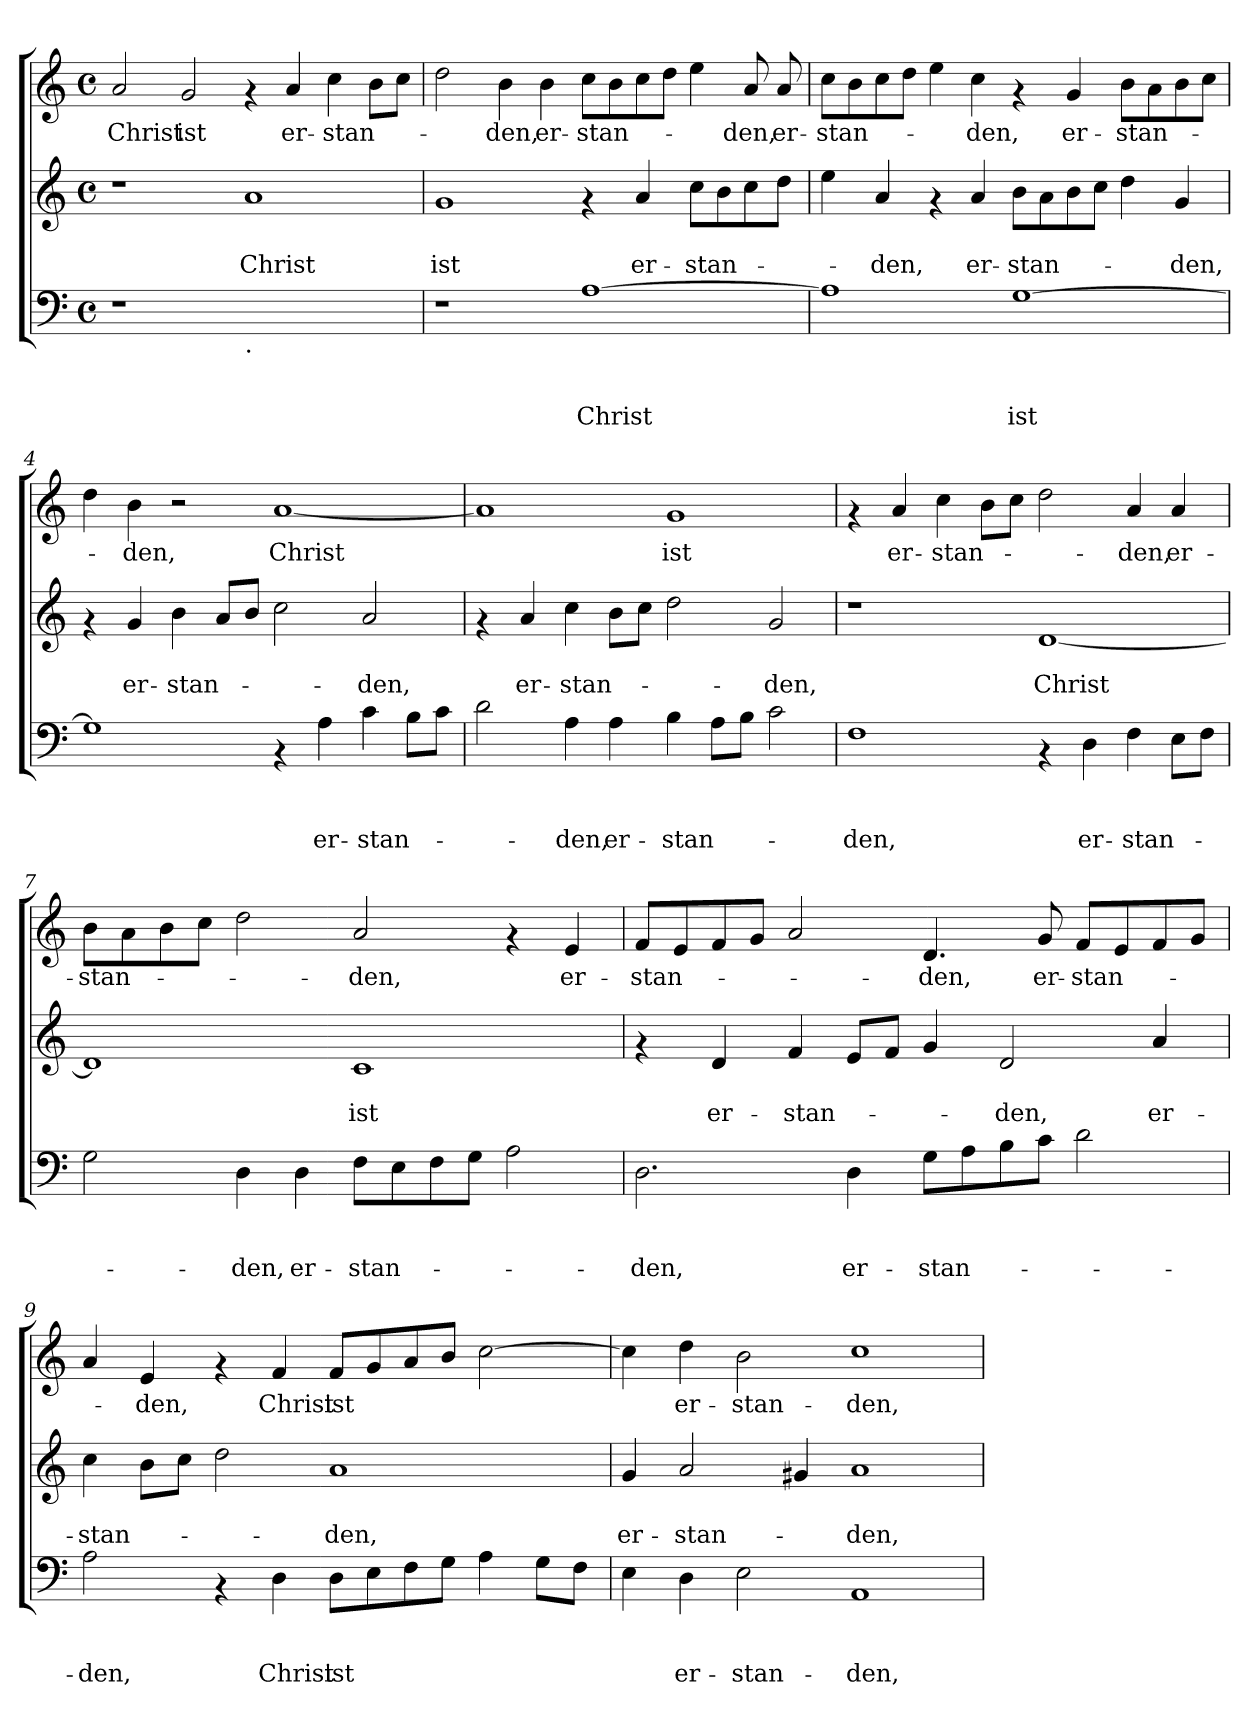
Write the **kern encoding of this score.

**kern	**text	**text	**text	**kern	**text	**text	**kern	**text
*part3	*part3	*part3	*part3	*part2	*part2	*part2	*part1	*part1
*staff3	*staff3	*staff3	*staff3	*staff2	*staff2	*staff2	*staff1	*staff1
*clefF4	*	*	*	*clefG2	*	*	*clefG2	*
*k[]	*	*	*	*k[]	*	*	*k[]	*
*C:	*	*	*	*C:	*	*	*C:	*
*M4/4	*	*	*	*M4/4	*	*	*M4/4	*
*met(c)	*	*	*	*met(c)	*	*	*met(c)	*
=1	=1	=1	=1	=1	=1	=1	=1	=1
!	!	!	!	!	!	!	!	!LO:LY:b
1r	.	.	.	1r	.	.	2a/	Christ
!	!	!	!	!	!	!	!	!LO:LY:b
.	.	.	.	.	.	.	2g/	ist
!LO:TX:b:t=.	!	!	!	!	!	!	!	!
!	!	!	!	!	!	!LO:LY:b	!	!
1ryy	.	.	.	1a	.	Christ	4rf	.
!	!	!	!	!	!	!	!	!LO:LY:b
.	.	.	.	.	.	.	4a/	er-
!	!	!	!	!	!	!	!	!LO:LY:b
.	.	.	.	.	.	.	4cc\	-stan-
.	.	.	.	.	.	.	8b\L	.
.	.	.	.	.	.	.	8cc\J	.
=2	=2	=2	=2	=2	=2	=2	=2	=2
!	!	!	!	!	!	!LO:LY:b	!	!
1r	.	.	.	1g	.	ist	2dd\	.
!	!	!	!	!	!	!	!	!LO:LY:b
.	.	.	.	.	.	.	4b\	-den,
!	!	!	!	!	!	!	!	!LO:LY:b
.	.	.	.	.	.	.	4b\	er-
!	!	!	!LO:LY:b	!	!	!	!	!LO:LY:b
[>1A	.	.	Christ	4rf	.	.	8cc\L	-stan-
.	.	.	.	.	.	.	8b\	.
!	!	!	!	!	!	!LO:LY:b	!	!
.	.	.	.	4a/	.	er-	8cc\	.
.	.	.	.	.	.	.	8dd\J	.
!	!	!	!	!	!	!LO:LY:b	!	!
.	.	.	.	8cc\L	.	-stan-	4ee\	.
.	.	.	.	8b\	.	.	.	.
!	!	!	!	!	!	!	!	!LO:LY:b
.	.	.	.	8cc\	.	.	8a/	-den,
!	!	!	!	!	!	!	!	!LO:LY:b
.	.	.	.	8dd\J	.	.	8a/	er-
=3	=3	=3	=3	=3	=3	=3	=3	=3
!	!	!	!	!	!	!	!	!LO:LY:b
1A]	.	.	.	4ee\	.	.	8cc\L	-stan-
.	.	.	.	.	.	.	8b\	.
!	!	!	!	!	!	!LO:LY:b	!	!
.	.	.	.	4a/	.	-den,	8cc\	.
.	.	.	.	.	.	.	8dd\J	.
.	.	.	.	4rf	.	.	4ee\	.
!	!	!	!	!	!	!LO:LY:b	!	!LO:LY:b
.	.	.	.	4a/	.	er-	4cc\	-den,
!	!	!	!LO:LY:b	!	!	!LO:LY:b	!	!
[<1G	.	.	ist	8b\L	.	-stan-	4rf	.
.	.	.	.	8a\	.	.	.	.
!	!	!	!	!	!	!	!	!LO:LY:b
.	.	.	.	8b\	.	.	4g/	er-
.	.	.	.	8cc\J	.	.	.	.
!	!	!	!	!	!	!	!	!LO:LY:b
.	.	.	.	4dd\	.	.	8b\L	-stan-
.	.	.	.	.	.	.	8a\	.
!	!	!	!	!	!	!LO:LY:b	!	!
.	.	.	.	4g/	.	-den,	8b\	.
.	.	.	.	.	.	.	8cc\J	.
!!LO:LB:g=z
=4	=4	=4	=4	=4	=4	=4	=4	=4
1G]	.	.	.	4rf	.	.	4dd\	.
!	!	!	!	!	!	!LO:LY:b	!	!LO:LY:b
.	.	.	.	4g/	.	er-	4b\	-den,
!	!	!	!	!	!	!LO:LY:b	!	!
.	.	.	.	4b\	.	-stan-	2r	.
.	.	.	.	8a/L	.	.	.	.
.	.	.	.	8b/J	.	.	.	.
!	!	!	!	!	!	!	!	!LO:LY:b
4rAA	.	.	.	2cc\	.	.	[<1a	Christ
!	!	!	!LO:LY:b	!	!	!	!	!
4A\	.	.	er-	.	.	.	.	.
!	!	!	!LO:LY:b	!	!	!LO:LY:b	!	!
4c\	.	.	-stan-	2a/	.	-den,	.	.
8B\L	.	.	.	.	.	.	.	.
8c\J	.	.	.	.	.	.	.	.
=5	=5	=5	=5	=5	=5	=5	=5	=5
2d\	.	.	.	4rf	.	.	1a]	.
!	!	!	!	!	!	!LO:LY:b	!	!
.	.	.	.	4a/	.	er-	.	.
!	!	!	!LO:LY:b	!	!	!LO:LY:b	!	!
4A\	.	.	-den,	4cc\	.	-stan-	.	.
!	!	!	!LO:LY:b	!	!	!	!	!
4A\	.	.	er-	8b\L	.	.	.	.
.	.	.	.	8cc\J	.	.	.	.
!	!	!	!LO:LY:b	!	!	!	!	!LO:LY:b
4B\	.	.	-stan-	2dd\	.	.	1g	ist
8A\L	.	.	.	.	.	.	.	.
8B\J	.	.	.	.	.	.	.	.
!	!	!	!	!	!	!LO:LY:b	!	!
2c\	.	.	.	2g/	.	-den,	.	.
=6	=6	=6	=6	=6	=6	=6	=6	=6
!	!	!	!LO:LY:b	!	!	!	!	!
1F	.	.	-den,	1r	.	.	4rf	.
!	!	!	!	!	!	!	!	!LO:LY:b
.	.	.	.	.	.	.	4a/	er-
!	!	!	!	!	!	!	!	!LO:LY:b
.	.	.	.	.	.	.	4cc\	-stan-
.	.	.	.	.	.	.	8b\L	.
.	.	.	.	.	.	.	8cc\J	.
!	!	!	!	!	!	!LO:LY:b	!	!
4rAA	.	.	.	[<1d	.	Christ	2dd\	.
!	!	!	!LO:LY:b	!	!	!	!	!
4D\	.	.	er-	.	.	.	.	.
!	!	!	!LO:LY:b	!	!	!	!	!LO:LY:b
4F\	.	.	-stan-	.	.	.	4a/	-den,
!	!	!	!	!	!	!	!	!LO:LY:b
8E\L	.	.	.	.	.	.	4a/	er-
8F\J	.	.	.	.	.	.	.	.
!!LO:LB:g=z
=7	=7	=7	=7	=7	=7	=7	=7	=7
!	!	!	!	!	!	!	!	!LO:LY:b
2G\	.	.	.	1d]	.	.	8b\L	-stan-
.	.	.	.	.	.	.	8a\	.
.	.	.	.	.	.	.	8b\	.
.	.	.	.	.	.	.	8cc\J	.
!	!	!	!LO:LY:b	!	!	!	!	!
4D\	.	.	-den,	.	.	.	2dd\	.
!	!	!	!LO:LY:b	!	!	!	!	!
4D\	.	.	er-	.	.	.	.	.
!	!	!	!LO:LY:b	!	!	!LO:LY:b	!	!LO:LY:b
8F\L	.	.	-stan-	1c	.	ist	2a/	-den,
8E\	.	.	.	.	.	.	.	.
8F\	.	.	.	.	.	.	.	.
8G\J	.	.	.	.	.	.	.	.
2A\	.	.	.	.	.	.	4rf	.
!	!	!	!	!	!	!	!	!LO:LY:b
.	.	.	.	.	.	.	4e/	er-
=8	=8	=8	=8	=8	=8	=8	=8	=8
!	!	!	!LO:LY:b	!	!	!	!	!LO:LY:b
2.D\	.	.	-den,	4rf	.	.	8f/L	-stan-
.	.	.	.	.	.	.	8e/	.
!	!	!	!	!	!	!LO:LY:b	!	!
.	.	.	.	4d/	.	er-	8f/	.
.	.	.	.	.	.	.	8g/J	.
!	!	!	!	!	!	!LO:LY:b	!	!
.	.	.	.	4f/	.	-stan-	2a/	.
!	!	!	!LO:LY:b	!	!	!	!	!
4D\	.	.	er-	8e/L	.	.	.	.
.	.	.	.	8f/J	.	.	.	.
!	!	!	!LO:LY:b	!	!	!	!	!LO:LY:b
8G\L	.	.	-stan-	4g/	.	.	4.d/	-den,
8A\	.	.	.	.	.	.	.	.
!	!	!	!	!	!	!LO:LY:b	!	!
8B\	.	.	.	2d/	.	-den,	.	.
!	!	!	!	!	!	!	!	!LO:LY:b
8c\J	.	.	.	.	.	.	8g/	er-
!	!	!	!	!	!	!	!	!LO:LY:b
2d\	.	.	.	.	.	.	8f/L	-stan-
.	.	.	.	.	.	.	8e/	.
!	!	!	!	!	!	!LO:LY:b	!	!
.	.	.	.	4a/	.	er-	8f/	.
.	.	.	.	.	.	.	8g/J	.
=9	=9	=9	=9	=9	=9	=9	=9	=9
!	!	!	!LO:LY:b	!	!	!LO:LY:b	!	!
2A\	.	.	-den,	4cc\	.	-stan-	4a/	.
!	!	!	!	!	!	!	!	!LO:LY:b
.	.	.	.	8b\L	.	.	4e/	-den,
.	.	.	.	8cc\J	.	.	.	.
4rAA	.	.	.	2dd\	.	.	4rf	.
!	!	!	!LO:LY:b	!	!	!	!	!LO:LY:b
4D\	.	.	Christ	.	.	.	4f/	Christ
!	!	!	!LO:LY:b	!	!	!LO:LY:b	!	!LO:LY:b
8D\L	.	.	ist	1a	.	-den,	8f/L	ist
8E\	.	.	.	.	.	.	8g/	.
8F\	.	.	.	.	.	.	8a/	.
8G\J	.	.	.	.	.	.	8b/J	.
4A\	.	.	.	.	.	.	[>2cc\	.
8G\L	.	.	.	.	.	.	.	.
8F\J	.	.	.	.	.	.	.	.
!!LO:PB:g=z
=10	=10	=10	=10	=10	=10	=10	=10	=10
!	!	!	!	!	!	!LO:LY:b	!	!
4E\	.	.	.	4g/	.	er-	4cc\]	.
!	!	!	!LO:LY:b	!	!	!LO:LY:b	!	!LO:LY:b
4D\	.	.	er-	2a/	.	-stan-	4dd\	er-
!	!	!	!LO:LY:b	!	!	!	!	!LO:LY:b
2E\	.	.	-stan-	.	.	.	2b\	-stan-
.	.	.	.	4g#X/	.	.	.	.
!	!	!	!LO:LY:b	!	!	!LO:LY:b	!	!LO:LY:b
1AA	.	.	-den,	1a	.	-den,	1cc	-den,
=	=	=	=	=	=	=	=	=
*-	*-	*-	*-	*-	*-	*-	*-	*-
